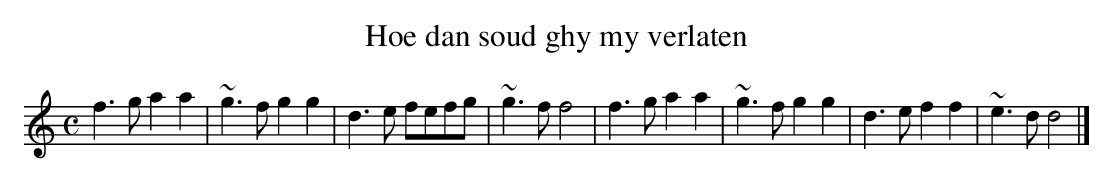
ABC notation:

X:1
T:Hoe dan soud ghy my verlaten
M:C
K:Ddor
f3ga2a2|~g3fg2g2|d3e fefg|~g3ff4|f3ga2a2|~g3fg2g2|d3ef2f2|~e3dd4|]
